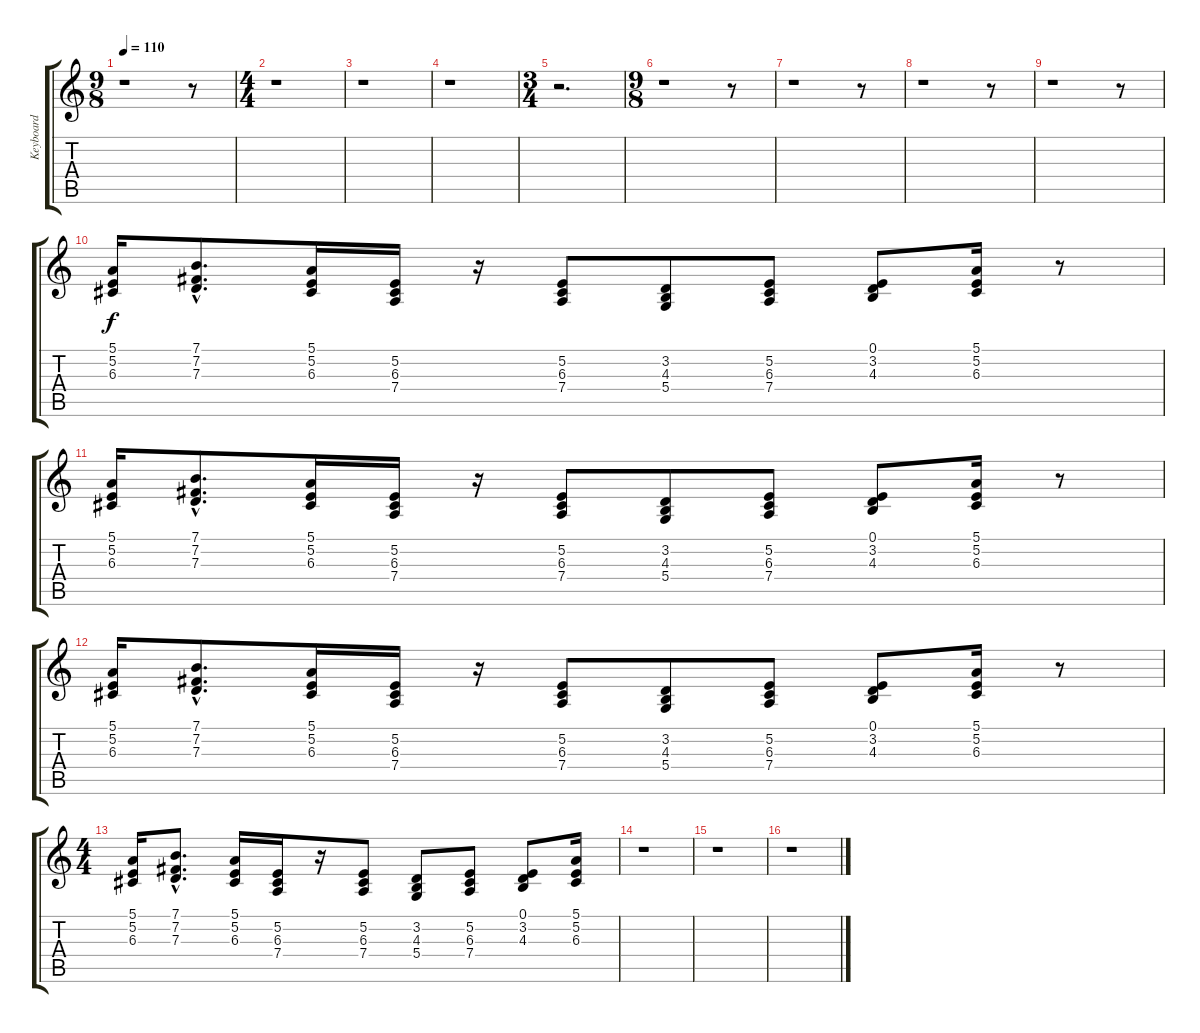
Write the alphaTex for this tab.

\track ("Keyboard" "Keyboard") {instrument accordion}
\staff {score tabs}
\tuning (E4 B3 G3 D3 A2 E2) {hide}
\ts (9 8)
\tempo 110
\clef g2
\ks c
r.1{dy f} r.8 |
\ts (4 4)
r.1 |
r.1 |
r.1 |
\ts (3 4)
r.2{d} |
\ts (9 8)
r.1 r.8 |
r.1 r.8 |
r.1 r.8 |
r.1 r.8 |
(5.1 5.2 6.3).16 (7.1{hac} 7.2{hac} 7.3{hac}).8{d} (5.1 5.2 6.3).16 (5.2 6.3 7.4).16 r.16 (5.2 6.3 7.4).8 (3.2 4.3 5.4).8 (5.2 6.3 7.4).8 (0.1 3.2 4.3).8 (5.1 5.2 6.3).16 r.8 |
(5.1 5.2 6.3).16 (7.1{hac} 7.2{hac} 7.3{hac}).8{d} (5.1 5.2 6.3).16 (5.2 6.3 7.4).16 r.16 (5.2 6.3 7.4).8 (3.2 4.3 5.4).8 (5.2 6.3 7.4).8 (0.1 3.2 4.3).8 (5.1 5.2 6.3).16 r.8 |
(5.1 5.2 6.3).16 (7.1{hac} 7.2{hac} 7.3{hac}).8{d} (5.1 5.2 6.3).16 (5.2 6.3 7.4).16 r.16 (5.2 6.3 7.4).8 (3.2 4.3 5.4).8 (5.2 6.3 7.4).8 (0.1 3.2 4.3).8 (5.1 5.2 6.3).16 r.8 |
\ts (4 4)
(5.1 5.2 6.3).16 (7.1{hac} 7.2{hac} 7.3{hac}).8{d} (5.1 5.2 6.3).16 (5.2 6.3 7.4).16 r.16 (5.2 6.3 7.4).8 (3.2 4.3 5.4).8 (5.2 6.3 7.4).8 (0.1 3.2 4.3).8 (5.1 5.2 6.3).16 |
r.1 |
r.1 |
r.1
